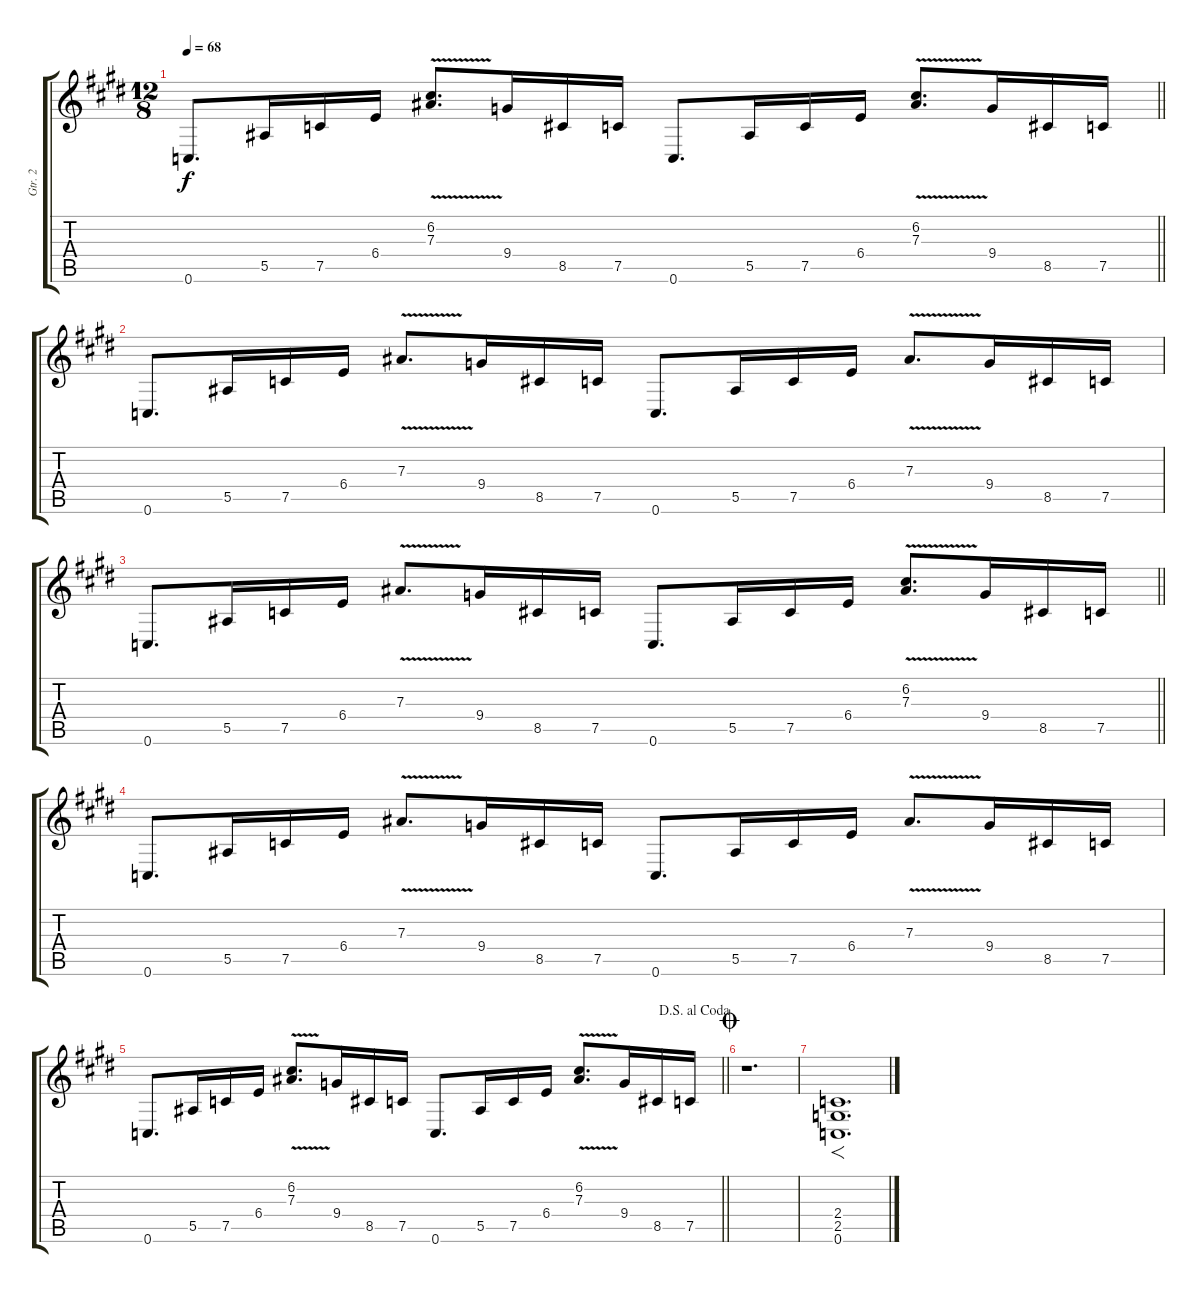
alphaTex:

\track ("Gtr. 2" "Gtr. 2") {instrument overdrivenguitar}
\staff {score tabs}
\tuning (C4 G3 Eb3 Bb2 F2 C2) {hide}
\ts (12 8)
\tempo 68
\clef g2
\barLineRight lightlight
\ks e
0.6.8{d dy f} 5.5.16 7.5.16 6.4.16 (6.2 7.3{v}).8{d} 9.4.16 8.5.16 7.5.16 0.6.8{d} 5.5.16 7.5.16 6.4.16 (6.2 7.3{v}).8{d} 9.4.16 8.5.16 7.5.16 |
0.6.8{d} 5.5.16 7.5.16 6.4.16 7.3{v}.8{d} 9.4.16 8.5.16 7.5.16 0.6.8{d} 5.5.16 7.5.16 6.4.16 7.3{v}.8{d} 9.4.16 8.5.16 7.5.16 |
\barLineRight lightlight
0.6.8{d} 5.5.16 7.5.16 6.4.16 7.3{v}.8{d} 9.4.16 8.5.16 7.5.16 0.6.8{d} 5.5.16 7.5.16 6.4.16 (6.2 7.3{v}).8{d} 9.4.16 8.5.16 7.5.16 |
0.6.8{d} 5.5.16 7.5.16 6.4.16 7.3{v}.8{d} 9.4.16 8.5.16 7.5.16 0.6.8{d} 5.5.16 7.5.16 6.4.16 7.3{v}.8{d} 9.4.16 8.5.16 7.5.16 |
\jump dalsegnoalcoda
\barLineRight lightlight
0.6.8{d} 5.5.16 7.5.16 6.4.16 (6.2 7.3{v}).8{d} 9.4.16 8.5.16 7.5.16 0.6.8{d} 5.5.16 7.5.16 6.4.16 (6.2 7.3{v}).8{d} 9.4.16 8.5.16 7.5.16 |
\jump coda
r.1{d} |
(2.4 2.5 0.6).1{f d}
